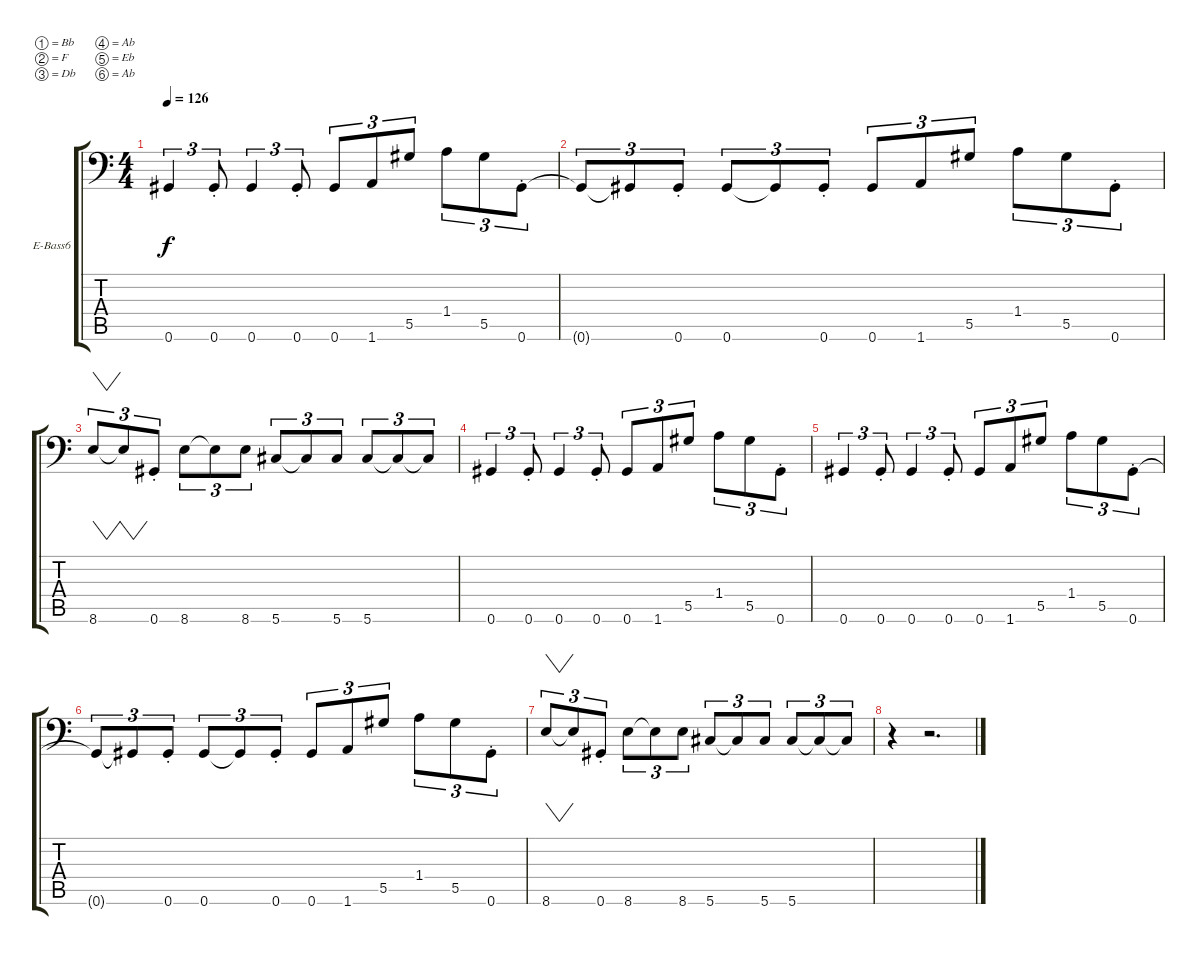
\bracketExtendMode groupsimilarinstruments
\firstSystemTrackNameOrientation horizontal
\otherSystemsTrackNameOrientation horizontal
\track ("Sam" "E-Bass6") {instrument electricbasspick}
\staff {score tabs}
\tuning (Bb3 F3 Db3 Ab2 Eb2 Ab1)
\ts (4 4)
\tempo 126
\clef f4
\ks c
0.6.4{tu (3 2) dy f} 0.6{st}.8{tu (3 2)} 0.6.4{tu (3 2)} 0.6{st}.8{tu (3 2)} 0.6.8{tu (3 2)} 1.6.8{tu (3 2)} 5.5.8{tu (3 2)} 1.4.8{tu (3 2)} 5.5.8{tu (3 2)} 0.6{st}.8{tu (3 2)} |
0.6{t}.8{tu (3 2)} 0.6{t}.8{tu (3 2)} 0.6{st}.8{tu (3 2)} 0.6.8{tu (3 2)} 0.6{t}.8{tu (3 2)} 0.6{st}.8{tu (3 2)} 0.6.8{tu (3 2)} 1.6.8{tu (3 2)} 5.5.8{tu (3 2)} 1.4.8{tu (3 2)} 5.5.8{tu (3 2)} 0.6{st}.8{tu (3 2)} |
8.6.8{vw tu (3 2)} 8.6{t}.8{vw tu (3 2)} 0.6{st}.8{tu (3 2)} 8.6.8{tu (3 2)} 8.6{t}.8{tu (3 2)} 8.6.8{tu (3 2)} 5.6.8{tu (3 2)} 5.6{t}.8{tu (3 2)} 5.6.8{tu (3 2)} 5.6.8{tu (3 2)} 5.6{t}.8{tu (3 2)} 5.6{t}.8{tu (3 2)} |
0.6.4{tu (3 2)} 0.6{st}.8{tu (3 2)} 0.6.4{tu (3 2)} 0.6{st}.8{tu (3 2)} 0.6.8{tu (3 2)} 1.6.8{tu (3 2)} 5.5.8{tu (3 2)} 1.4.8{tu (3 2)} 5.5.8{tu (3 2)} 0.6{st}.8{tu (3 2)} |
0.6.4{tu (3 2)} 0.6{st}.8{tu (3 2)} 0.6.4{tu (3 2)} 0.6{st}.8{tu (3 2)} 0.6.8{tu (3 2)} 1.6.8{tu (3 2)} 5.5.8{tu (3 2)} 1.4.8{tu (3 2)} 5.5.8{tu (3 2)} 0.6{st}.8{tu (3 2)} |
0.6{t}.8{tu (3 2)} 0.6{t}.8{tu (3 2)} 0.6{st}.8{tu (3 2)} 0.6.8{tu (3 2)} 0.6{t}.8{tu (3 2)} 0.6{st}.8{tu (3 2)} 0.6.8{tu (3 2)} 1.6.8{tu (3 2)} 5.5.8{tu (3 2)} 1.4.8{tu (3 2)} 5.5.8{tu (3 2)} 0.6{st}.8{tu (3 2)} |
8.6.8{vw tu (3 2)} 8.6{t}.8{vw tu (3 2)} 0.6{st}.8{tu (3 2)} 8.6.8{tu (3 2)} 8.6{t}.8{tu (3 2)} 8.6.8{tu (3 2)} 5.6.8{tu (3 2)} 5.6{t}.8{tu (3 2)} 5.6.8{tu (3 2)} 5.6.8{tu (3 2)} 5.6{t}.8{tu (3 2)} 5.6{t}.8{tu (3 2)} |
r.4 r.2{d}
